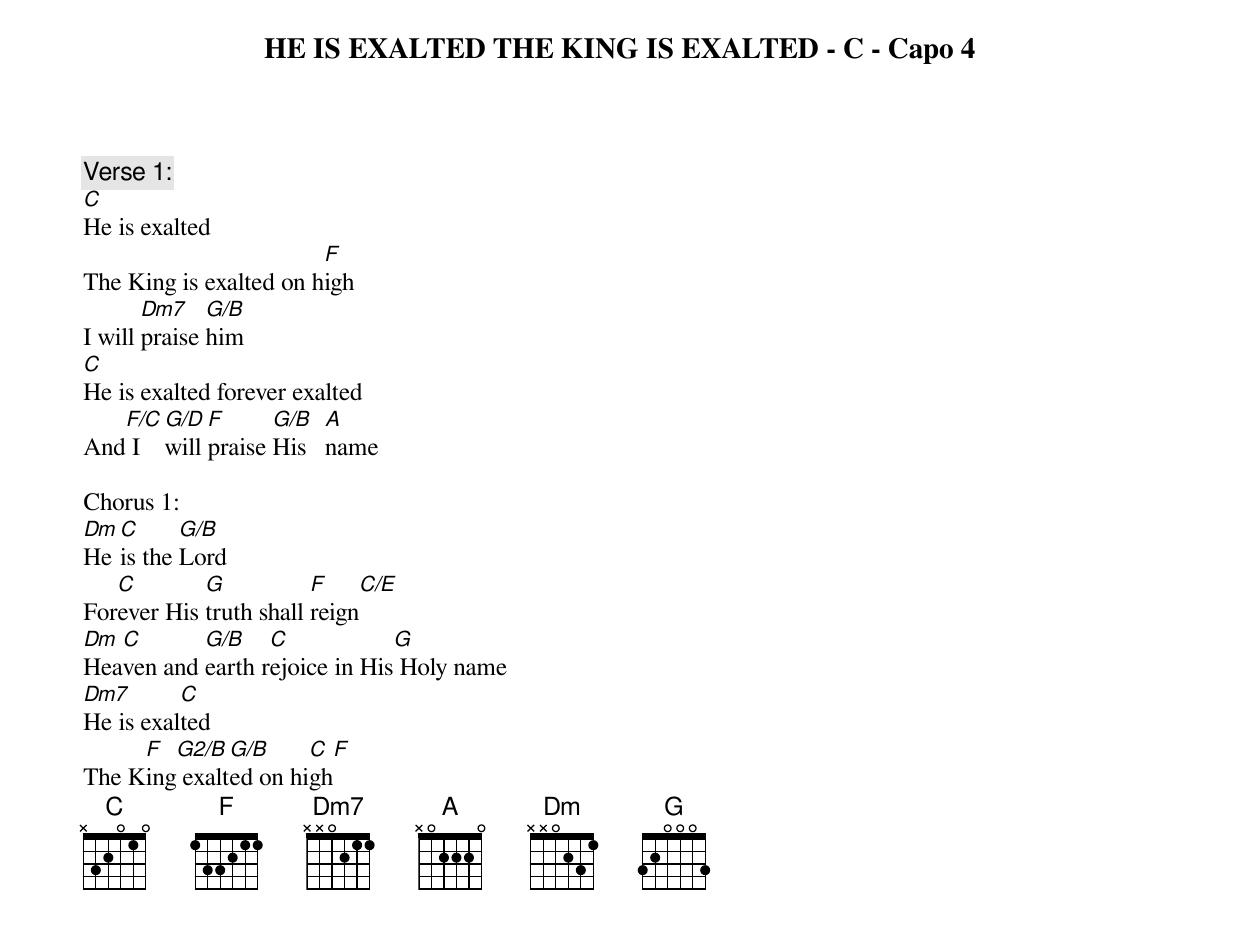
HE IS EXALTED THE KING IS EXALTED - C - Capo 4

Verse 1:
C
He is exalted
                        F
The King is exalted on high
       Dm7    G/B
I will praise him
C
He is exalted forever exalted
   F/C  G/D  F      G/B   A
And I   will praise His   name

Chorus 1:
Dm C      G/B
He is the Lord
   C        G           F    C/E
Forever His truth shall reign
Dm C       G/B    C            G
Heaven and earth rejoice in His Holy name
Dm7       C
He is exalted
     F  G2/B  G/B     C      F
The King exalted on high
